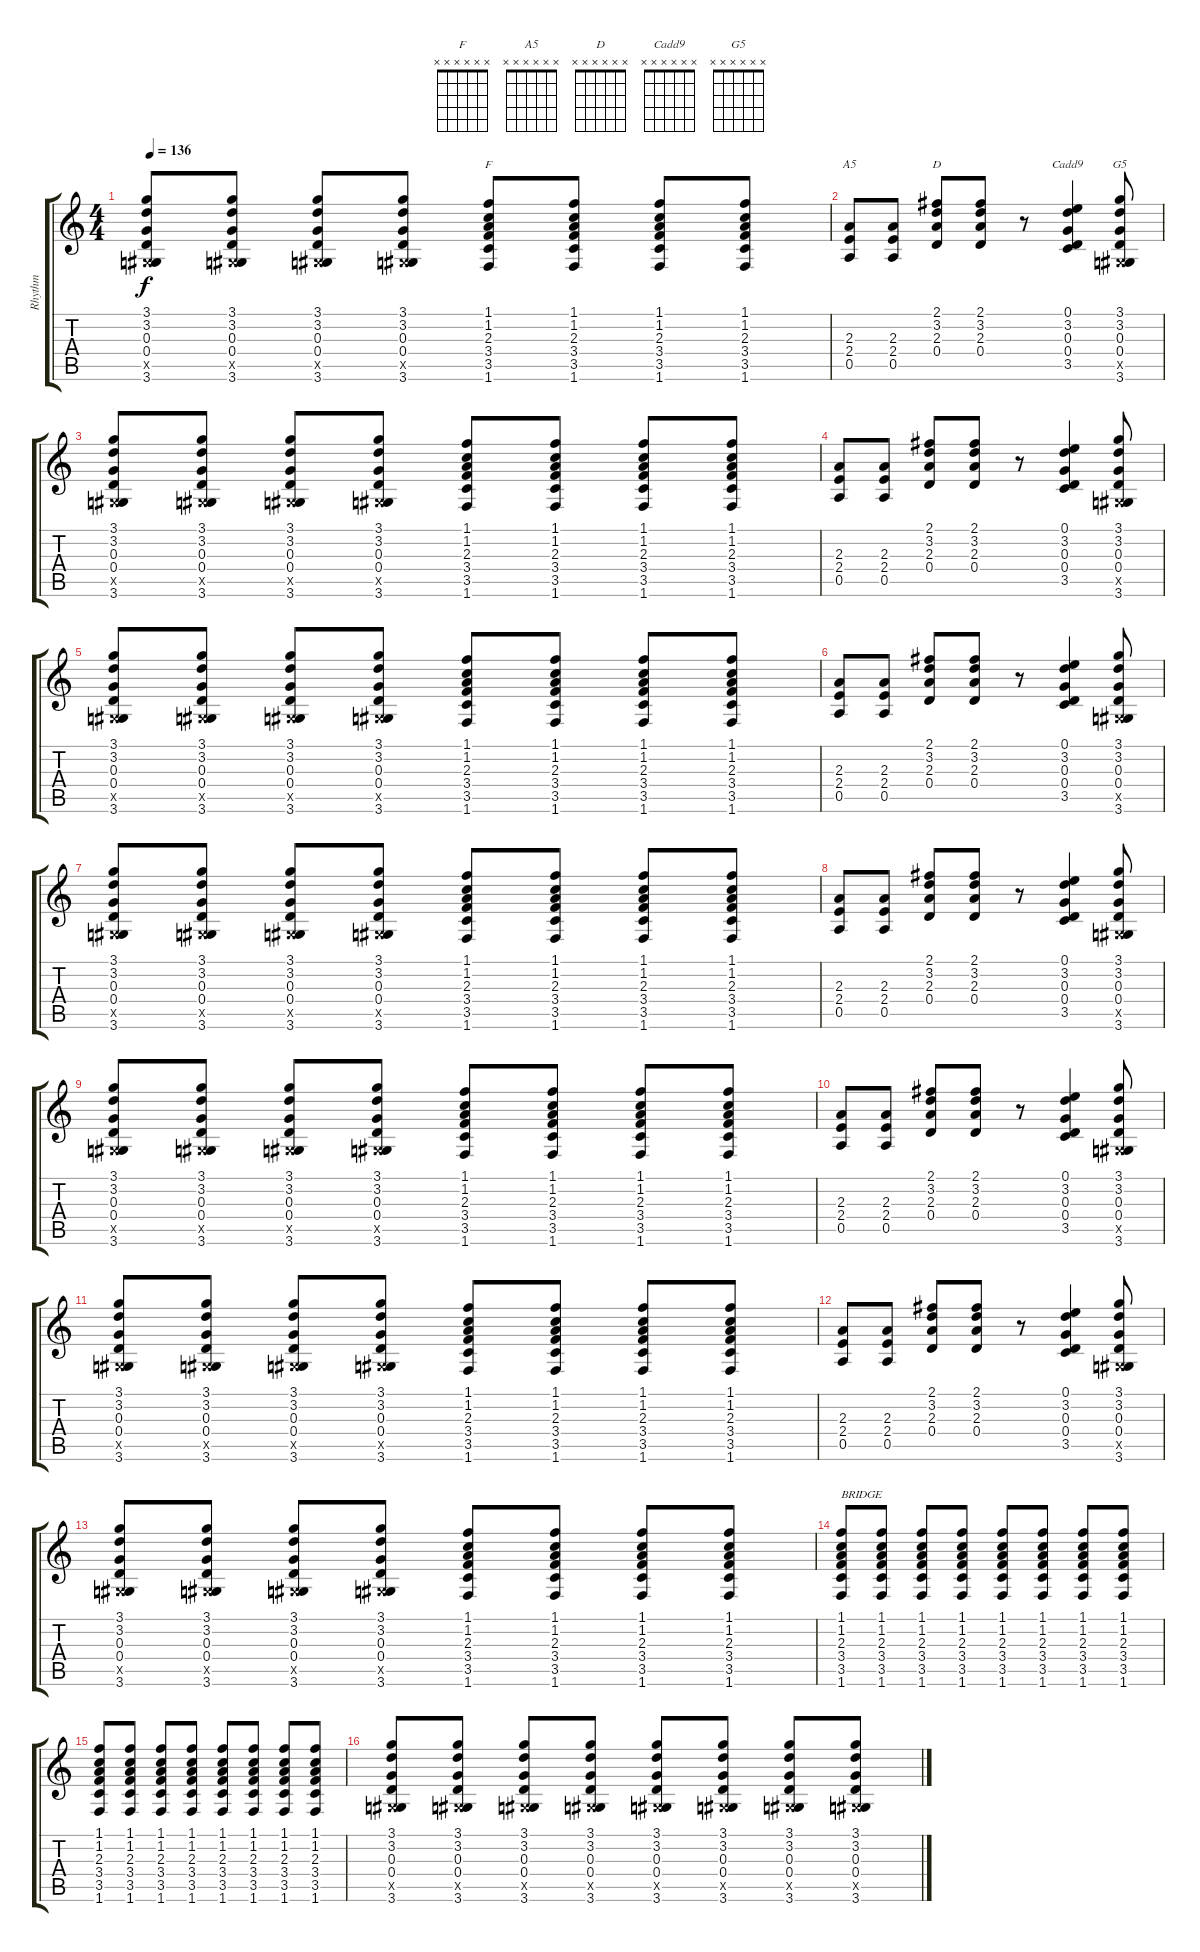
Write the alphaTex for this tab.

\track ("Rhythm" "Rhythm") {instrument distortionguitar}
\staff {score tabs}
\tuning (E4 B3 G3 D3 A2 E2) {hide}
\chord ("F" x x x x x x) {firstfret 0}
\chord ("A5" x x x x x x) {firstfret 0}
\chord ("D" x x x x x x) {firstfret 0}
\chord ("Cadd9" x x x x x x) {firstfret 0}
\chord ("G5" x x x x x x) {firstfret 0}
\ts (4 4)
\tempo 136
\clef g2
\ks c
(3.1 3.2 0.3 0.4 -1.5{x} 3.6).8{dy f} (3.1 3.2 0.3 0.4 -1.5{x} 3.6).8 (3.1 3.2 0.3 0.4 -1.5{x} 3.6).8 (3.1 3.2 0.3 0.4 -1.5{x} 3.6).8 (1.1 1.2 2.3 3.4 3.5 1.6).8{ch "F"} (1.1 1.2 2.3 3.4 3.5 1.6).8 (1.1 1.2 2.3 3.4 3.5 1.6).8 (1.1 1.2 2.3 3.4 3.5 1.6).8 |
(2.3 2.4 0.5).8{ch "A5"} (2.3 2.4 0.5).8 (2.1 3.2 2.3 0.4).8{ch "D"} (2.1 3.2 2.3 0.4).8 r.8 (0.1 3.2 0.3 0.4 3.5).4{ch "Cadd9"} (3.1 3.2 0.3 0.4 -1.5{x} 3.6).8{ch "G5"} |
(3.1 3.2 0.3 0.4 -1.5{x} 3.6).8 (3.1 3.2 0.3 0.4 -1.5{x} 3.6).8 (3.1 3.2 0.3 0.4 -1.5{x} 3.6).8 (3.1 3.2 0.3 0.4 -1.5{x} 3.6).8 (1.1 1.2 2.3 3.4 3.5 1.6).8 (1.1 1.2 2.3 3.4 3.5 1.6).8 (1.1 1.2 2.3 3.4 3.5 1.6).8 (1.1 1.2 2.3 3.4 3.5 1.6).8 |
(2.3 2.4 0.5).8 (2.3 2.4 0.5).8 (2.1 3.2 2.3 0.4).8 (2.1 3.2 2.3 0.4).8 r.8 (0.1 3.2 0.3 0.4 3.5).4 (3.1 3.2 0.3 0.4 -1.5{x} 3.6).8 |
(3.1 3.2 0.3 0.4 -1.5{x} 3.6).8 (3.1 3.2 0.3 0.4 -1.5{x} 3.6).8 (3.1 3.2 0.3 0.4 -1.5{x} 3.6).8 (3.1 3.2 0.3 0.4 -1.5{x} 3.6).8 (1.1 1.2 2.3 3.4 3.5 1.6).8 (1.1 1.2 2.3 3.4 3.5 1.6).8 (1.1 1.2 2.3 3.4 3.5 1.6).8 (1.1 1.2 2.3 3.4 3.5 1.6).8 |
(2.3 2.4 0.5).8 (2.3 2.4 0.5).8 (2.1 3.2 2.3 0.4).8 (2.1 3.2 2.3 0.4).8 r.8 (0.1 3.2 0.3 0.4 3.5).4 (3.1 3.2 0.3 0.4 -1.5{x} 3.6).8 |
(3.1 3.2 0.3 0.4 -1.5{x} 3.6).8 (3.1 3.2 0.3 0.4 -1.5{x} 3.6).8 (3.1 3.2 0.3 0.4 -1.5{x} 3.6).8 (3.1 3.2 0.3 0.4 -1.5{x} 3.6).8 (1.1 1.2 2.3 3.4 3.5 1.6).8 (1.1 1.2 2.3 3.4 3.5 1.6).8 (1.1 1.2 2.3 3.4 3.5 1.6).8 (1.1 1.2 2.3 3.4 3.5 1.6).8 |
(2.3 2.4 0.5).8 (2.3 2.4 0.5).8 (2.1 3.2 2.3 0.4).8 (2.1 3.2 2.3 0.4).8 r.8 (0.1 3.2 0.3 0.4 3.5).4 (3.1 3.2 0.3 0.4 -1.5{x} 3.6).8 |
(3.1 3.2 0.3 0.4 -1.5{x} 3.6).8 (3.1 3.2 0.3 0.4 -1.5{x} 3.6).8 (3.1 3.2 0.3 0.4 -1.5{x} 3.6).8 (3.1 3.2 0.3 0.4 -1.5{x} 3.6).8 (1.1 1.2 2.3 3.4 3.5 1.6).8 (1.1 1.2 2.3 3.4 3.5 1.6).8 (1.1 1.2 2.3 3.4 3.5 1.6).8 (1.1 1.2 2.3 3.4 3.5 1.6).8 |
(2.3 2.4 0.5).8 (2.3 2.4 0.5).8 (2.1 3.2 2.3 0.4).8 (2.1 3.2 2.3 0.4).8 r.8 (0.1 3.2 0.3 0.4 3.5).4 (3.1 3.2 0.3 0.4 -1.5{x} 3.6).8 |
(3.1 3.2 0.3 0.4 -1.5{x} 3.6).8 (3.1 3.2 0.3 0.4 -1.5{x} 3.6).8 (3.1 3.2 0.3 0.4 -1.5{x} 3.6).8 (3.1 3.2 0.3 0.4 -1.5{x} 3.6).8 (1.1 1.2 2.3 3.4 3.5 1.6).8 (1.1 1.2 2.3 3.4 3.5 1.6).8 (1.1 1.2 2.3 3.4 3.5 1.6).8 (1.1 1.2 2.3 3.4 3.5 1.6).8 |
(2.3 2.4 0.5).8 (2.3 2.4 0.5).8 (2.1 3.2 2.3 0.4).8 (2.1 3.2 2.3 0.4).8 r.8 (0.1 3.2 0.3 0.4 3.5).4 (3.1 3.2 0.3 0.4 -1.5{x} 3.6).8 |
(3.1 3.2 0.3 0.4 -1.5{x} 3.6).8 (3.1 3.2 0.3 0.4 -1.5{x} 3.6).8 (3.1 3.2 0.3 0.4 -1.5{x} 3.6).8 (3.1 3.2 0.3 0.4 -1.5{x} 3.6).8 (1.1 1.2 2.3 3.4 3.5 1.6).8 (1.1 1.2 2.3 3.4 3.5 1.6).8 (1.1 1.2 2.3 3.4 3.5 1.6).8 (1.1 1.2 2.3 3.4 3.5 1.6).8 |
(1.1 1.2 2.3 3.4 3.5 1.6).8{txt "BRIDGE"} (1.1 1.2 2.3 3.4 3.5 1.6).8 (1.1 1.2 2.3 3.4 3.5 1.6).8 (1.1 1.2 2.3 3.4 3.5 1.6).8 (1.1 1.2 2.3 3.4 3.5 1.6).8 (1.1 1.2 2.3 3.4 3.5 1.6).8 (1.1 1.2 2.3 3.4 3.5 1.6).8 (1.1 1.2 2.3 3.4 3.5 1.6).8 |
(1.1 1.2 2.3 3.4 3.5 1.6).8 (1.1 1.2 2.3 3.4 3.5 1.6).8 (1.1 1.2 2.3 3.4 3.5 1.6).8 (1.1 1.2 2.3 3.4 3.5 1.6).8 (1.1 1.2 2.3 3.4 3.5 1.6).8 (1.1 1.2 2.3 3.4 3.5 1.6).8 (1.1 1.2 2.3 3.4 3.5 1.6).8 (1.1 1.2 2.3 3.4 3.5 1.6).8 |
(3.1 3.2 0.3 0.4 -1.5{x} 3.6).8 (3.1 3.2 0.3 0.4 -1.5{x} 3.6).8 (3.1 3.2 0.3 0.4 -1.5{x} 3.6).8 (3.1 3.2 0.3 0.4 -1.5{x} 3.6).8 (3.1 3.2 0.3 0.4 -1.5{x} 3.6).8 (3.1 3.2 0.3 0.4 -1.5{x} 3.6).8 (3.1 3.2 0.3 0.4 -1.5{x} 3.6).8 (3.1 3.2 0.3 0.4 -1.5{x} 3.6).8
